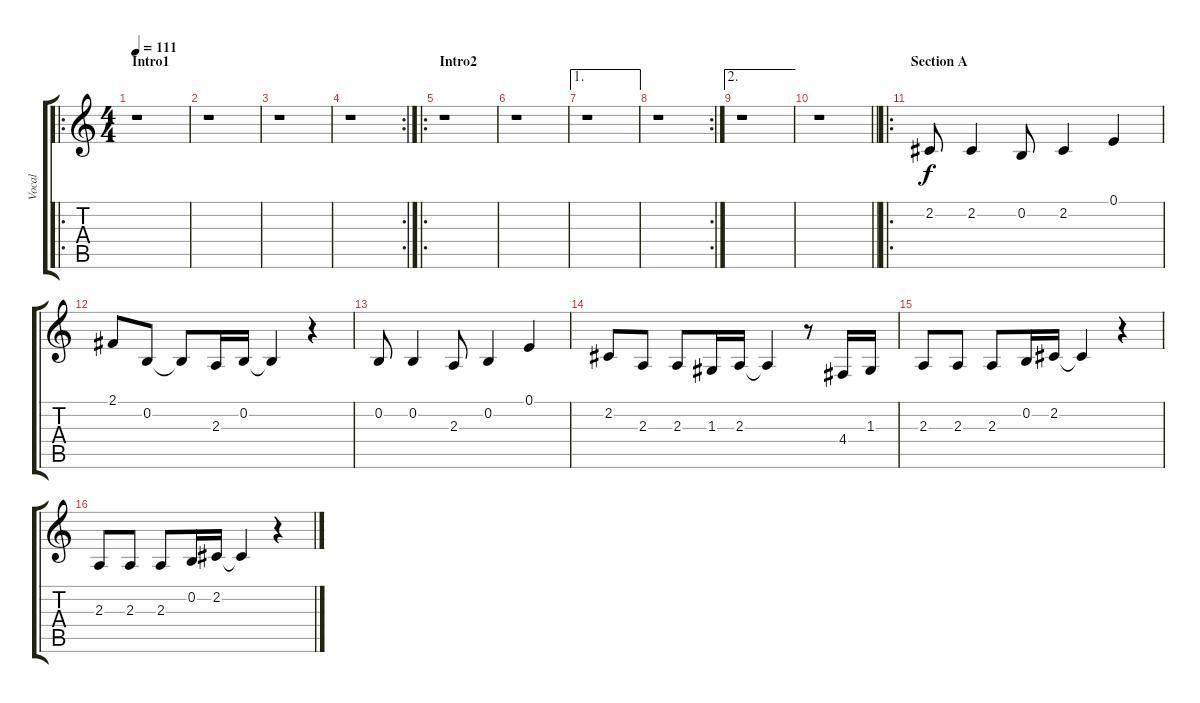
\track ("Vocal" "Vocal") {instrument flute}
\staff {score tabs}
\tuning (E4 B3 G3 D3 A2 E2) {hide}
\ro
\ts (4 4)
\section ("" "Intro1")
\tempo 111
\clef g2
\ks c
r.1{dy f instrument flute} |
r.1 |
r.1 |
\rc 2
r.1 |
\ro
\section ("" "Intro2")
r.1 |
r.1 |
\ae 1
r.1 |
\rc 2
r.1 |
\ae 2
r.1 |
\barLineRight lightlight
r.1 |
\ro
\section ("" "Section A")
2.2.8 2.2.4 0.2.8 2.2.4 0.1.4 |
2.1.8 0.2.8 0.2{t}.8 2.3.16 0.2.16 0.2{t}.4 r.4 |
0.2.8 0.2.4 2.3.8 0.2.4 0.1.4 |
2.2.8 2.3.8 2.3.8 1.3.16 2.3.16 2.3{t}.4 r.8 4.4.16 1.3.16 |
2.3.8 2.3.8 2.3.8 0.2.16 2.2.16 2.2{t}.4 r.4 |
2.3.8 2.3.8 2.3.8 0.2.16 2.2.16 2.2{t}.4 r.4
